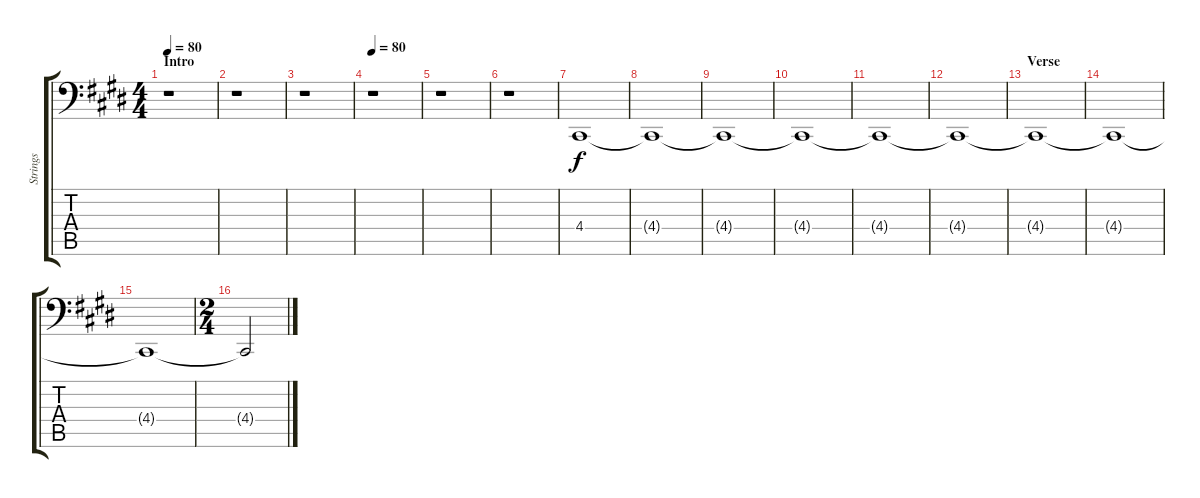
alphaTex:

\track ("Strings" "Strings") {instrument stringensemble1}
\staff {score tabs}
\tuning (C3 G2 D2 A1 E1 B0) {hide}
\ts (4 4)
\section ("" "Intro")
\tempo 80
\tempo 70
\tempo 80
\clef f4
\ks c#minor
r.1{dy f instrument stringensemble1} |
r.1 |
r.1 |
\tempo 80
r.1 |
r.1 |
r.1 |
4.4.1 |
4.4{t}.1 |
4.4{t}.1 |
4.4{t}.1 |
4.4{t}.1 |
4.4{t}.1 |
\section ("" "Verse ")
4.4{t}.1 |
4.4{t}.1 |
4.4{t}.1 |
\ts (2 4)
4.4{t}.2
